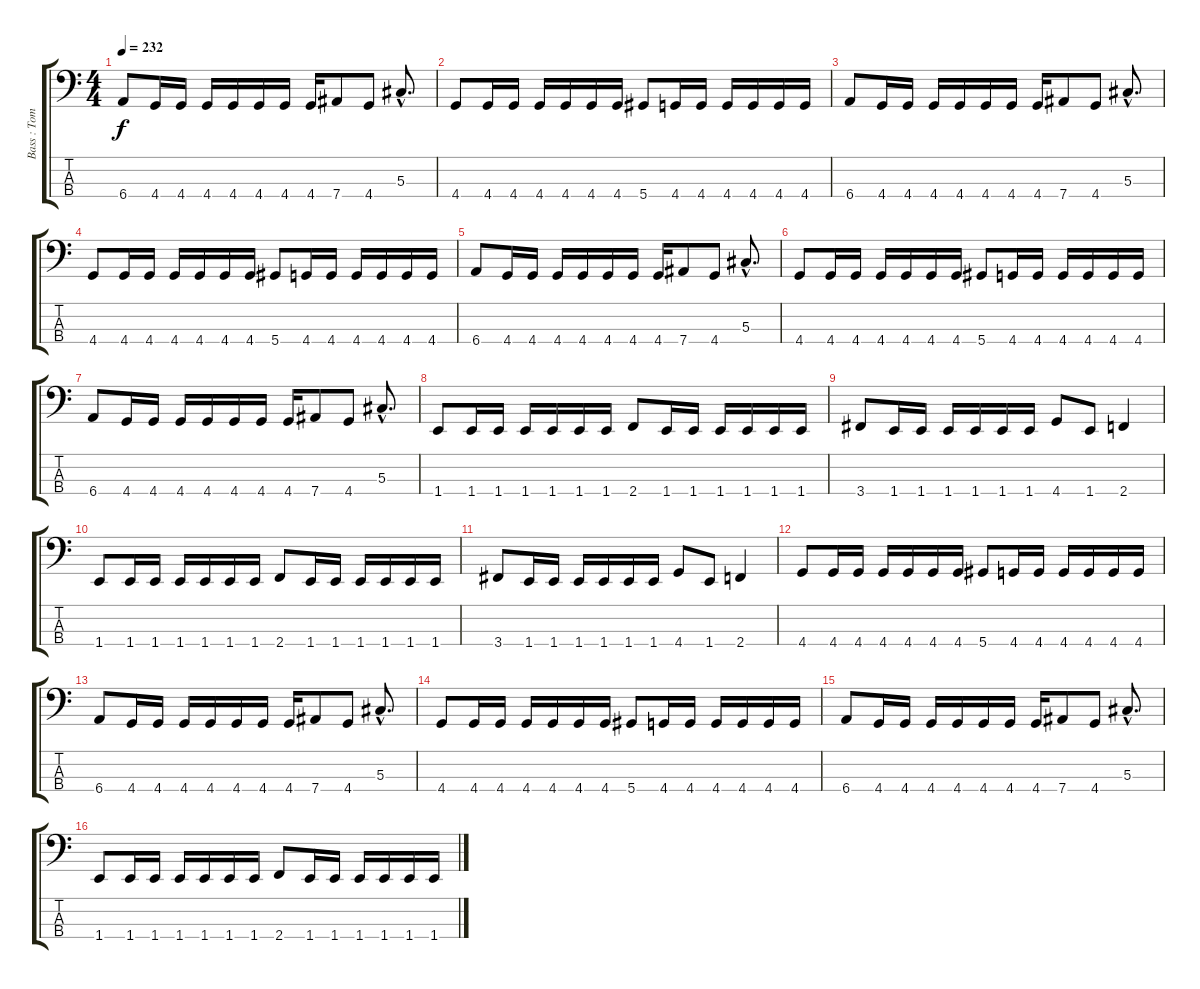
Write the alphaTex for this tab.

\track ("Bass : Tom Araya" "Bass : Tom") {instrument electricbasspick}
\staff {score tabs}
\tuning (Gb2 Db2 Ab1 Eb1) {hide}
\ts (4 4)
\tempo 232
\clef f4
\ks c
6.4.8{dy f} 4.4.16 4.4.16 4.4.16 4.4.16 4.4.16 4.4.16 4.4.16 7.4.8 4.4.8 5.3{hac}.8{d} |
4.4.8 4.4.16 4.4.16 4.4.16 4.4.16 4.4.16 4.4.16 5.4.8 4.4.16 4.4.16 4.4.16 4.4.16 4.4.16 4.4.16 |
6.4.8 4.4.16 4.4.16 4.4.16 4.4.16 4.4.16 4.4.16 4.4.16 7.4.8 4.4.8 5.3{hac}.8{d} |
4.4.8 4.4.16 4.4.16 4.4.16 4.4.16 4.4.16 4.4.16 5.4.8 4.4.16 4.4.16 4.4.16 4.4.16 4.4.16 4.4.16 |
6.4.8 4.4.16 4.4.16 4.4.16 4.4.16 4.4.16 4.4.16 4.4.16 7.4.8 4.4.8 5.3{hac}.8{d} |
4.4.8 4.4.16 4.4.16 4.4.16 4.4.16 4.4.16 4.4.16 5.4.8 4.4.16 4.4.16 4.4.16 4.4.16 4.4.16 4.4.16 |
6.4.8 4.4.16 4.4.16 4.4.16 4.4.16 4.4.16 4.4.16 4.4.16 7.4.8 4.4.8 5.3{hac}.8{d} |
1.4.8 1.4.16 1.4.16 1.4.16 1.4.16 1.4.16 1.4.16 2.4.8 1.4.16 1.4.16 1.4.16 1.4.16 1.4.16 1.4.16 |
3.4.8 1.4.16 1.4.16 1.4.16 1.4.16 1.4.16 1.4.16 4.4.8 1.4.8 2.4.4 |
1.4.8 1.4.16 1.4.16 1.4.16 1.4.16 1.4.16 1.4.16 2.4.8 1.4.16 1.4.16 1.4.16 1.4.16 1.4.16 1.4.16 |
3.4.8 1.4.16 1.4.16 1.4.16 1.4.16 1.4.16 1.4.16 4.4.8 1.4.8 2.4.4 |
4.4.8 4.4.16 4.4.16 4.4.16 4.4.16 4.4.16 4.4.16 5.4.8 4.4.16 4.4.16 4.4.16 4.4.16 4.4.16 4.4.16 |
6.4.8 4.4.16 4.4.16 4.4.16 4.4.16 4.4.16 4.4.16 4.4.16 7.4.8 4.4.8 5.3{hac}.8{d} |
4.4.8 4.4.16 4.4.16 4.4.16 4.4.16 4.4.16 4.4.16 5.4.8 4.4.16 4.4.16 4.4.16 4.4.16 4.4.16 4.4.16 |
6.4.8 4.4.16 4.4.16 4.4.16 4.4.16 4.4.16 4.4.16 4.4.16 7.4.8 4.4.8 5.3{hac}.8{d} |
1.4.8 1.4.16 1.4.16 1.4.16 1.4.16 1.4.16 1.4.16 2.4.8 1.4.16 1.4.16 1.4.16 1.4.16 1.4.16 1.4.16
